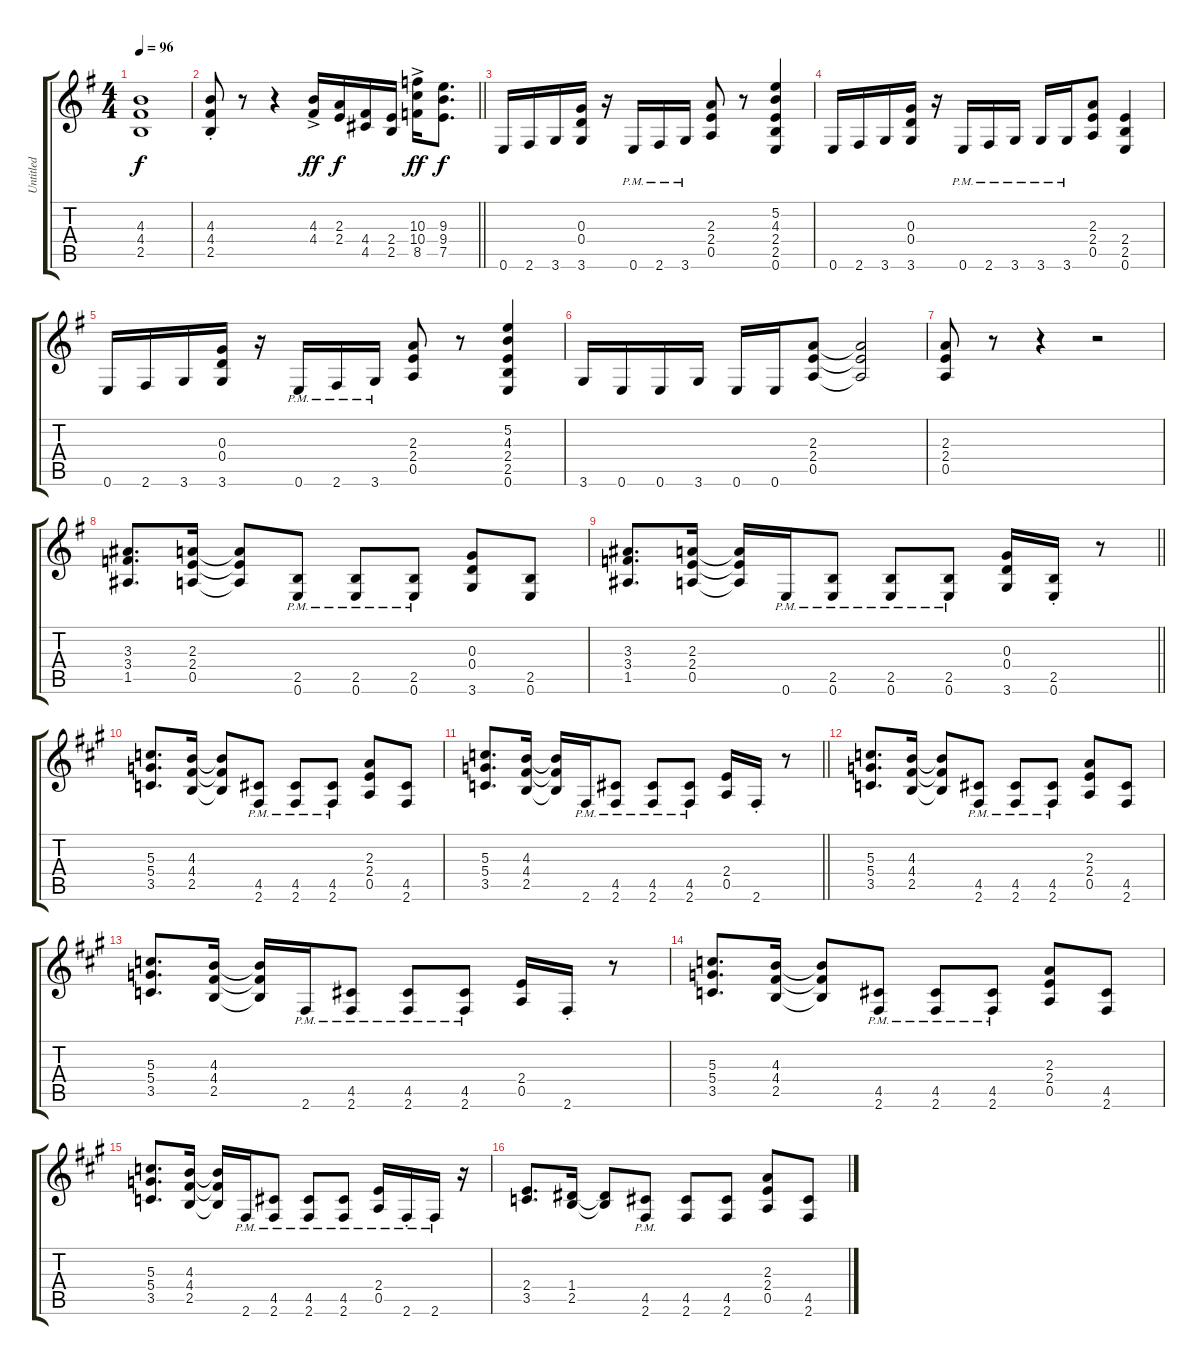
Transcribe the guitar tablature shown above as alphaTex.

\track ("Untitled" "Untitled") {instrument distortionguitar}
\staff {score tabs}
\tuning (E4 B3 G3 D3 A2 E2) {hide}
\ts (4 4)
\tempo 96
\clef g2
\ks g
(4.3 4.4 2.5).1{dy f} |
\barLineRight lightlight
(4.3{st} 4.4{st} 2.5{st}).8 r.8 r.4 (4.3{ac} 4.4{ac}).16{dy ff} (2.3 2.4).16{dy f} (4.4 4.5).16 (2.4 2.5).16 (10.3{ac} 10.4{ac} 8.5{ac}).16{dy ff} (9.3 9.4 7.5).8{d dy f} |
0.6.16 2.6.16 3.6.16 (0.3 0.4 3.6).16 r.16 0.6{pm}.16 2.6{pm}.16 3.6{pm}.16 (2.3 2.4 0.5).8 r.8 (5.2 4.3 2.4 2.5 0.6).4 |
0.6.16 2.6.16 3.6.16 (0.3 0.4 3.6).16 r.16 0.6{pm}.16 2.6{pm}.16 3.6{pm}.16 3.6{pm}.16 3.6{pm}.16 (2.3 2.4 0.5).8 (2.4 2.5 0.6).4 |
0.6.16 2.6.16 3.6.16 (0.3 0.4 3.6).16 r.16 0.6{pm}.16 2.6{pm}.16 3.6{pm}.16 (2.3 2.4 0.5).8 r.8 (5.2 4.3 2.4 2.5 0.6).4 |
3.6.16 0.6.16 0.6.16 3.6.16 0.6.16 0.6.16 (2.3 2.4 0.5).8 (2.3{t} 2.4{t} 0.5{t}).2 |
(2.3 2.4 0.5).8 r.8 r.4 r.2 |
(3.3 3.4 1.5).8{d} (2.3 2.4 0.5).16 (2.3{t} 2.4{t} 0.5{t}).8 (2.5{pm} 0.6{pm}).8 (2.5{pm} 0.6{pm}).8 (2.5{pm} 0.6{pm}).8 (0.3 0.4 3.6).8 (2.5 0.6).8 |
\barLineRight lightlight
(3.3 3.4 1.5).8{d} (2.3 2.4 0.5).16 (2.3{t} 2.4{t} 0.5{t}).16 0.6{pm}.16 (2.5{pm} 0.6{pm}).8 (2.5{pm} 0.6{pm}).8 (2.5{pm} 0.6{pm}).8 (0.3 0.4 3.6).16 (2.5{st} 0.6{st}).16 r.8 |
\ks a
(5.3 5.4 3.5).8{d} (4.3 4.4 2.5).16 (4.3{t} 4.4{t} 2.5{t}).8 (4.5{pm} 2.6{pm}).8 (4.5{pm} 2.6{pm}).8 (4.5{pm} 2.6{pm}).8 (2.3 2.4 0.5).8 (4.5 2.6).8 |
\barLineRight lightlight
(5.3 5.4 3.5).8{d} (4.3 4.4 2.5).16 (4.3{t} 4.4{t} 2.5{t}).16 2.6{pm}.16 (4.5{pm} 2.6{pm}).8 (4.5{pm} 2.6{pm}).8 (4.5{pm} 2.6{pm}).8 (2.4 0.5).16 2.6{st}.16 r.8 |
(5.3 5.4 3.5).8{d} (4.3 4.4 2.5).16 (4.3{t} 4.4{t} 2.5{t}).8 (4.5{pm} 2.6{pm}).8 (4.5{pm} 2.6{pm}).8 (4.5{pm} 2.6{pm}).8 (2.3 2.4 0.5).8 (4.5 2.6).8 |
(5.3 5.4 3.5).8{d} (4.3 4.4 2.5).16 (4.3{t} 4.4{t} 2.5{t}).16 2.6{pm}.16 (4.5{pm} 2.6{pm}).8 (4.5{pm} 2.6{pm}).8 (4.5{pm} 2.6{pm}).8 (2.4 0.5).16 2.6{st}.16 r.8 |
(5.3 5.4 3.5).8{d} (4.3 4.4 2.5).16 (4.3{t} 4.4{t} 2.5{t}).8 (4.5{pm} 2.6{pm}).8 (4.5{pm} 2.6{pm}).8 (4.5{pm} 2.6{pm}).8 (2.3 2.4 0.5).8 (4.5 2.6).8 |
(5.3 5.4 3.5).8{d} (4.3 4.4 2.5).16 (4.3{t} 4.4{t} 2.5{t}).16 2.6{pm}.16 (4.5{pm} 2.6{pm}).8 (4.5{pm} 2.6{pm}).8 (4.5{pm} 2.6{pm}).8 (2.4{pm} 0.5{pm}).16 2.6{pm st}.16 2.6{pm}.16 r.16 |
(2.4 3.5).8{d} (1.4 2.5).16 (1.4{t} 2.5{t}).8 (4.5{pm} 2.6{pm}).8 (4.5 2.6).8 (4.5 2.6).8 (2.3 2.4 0.5).8 (4.5 2.6).8
